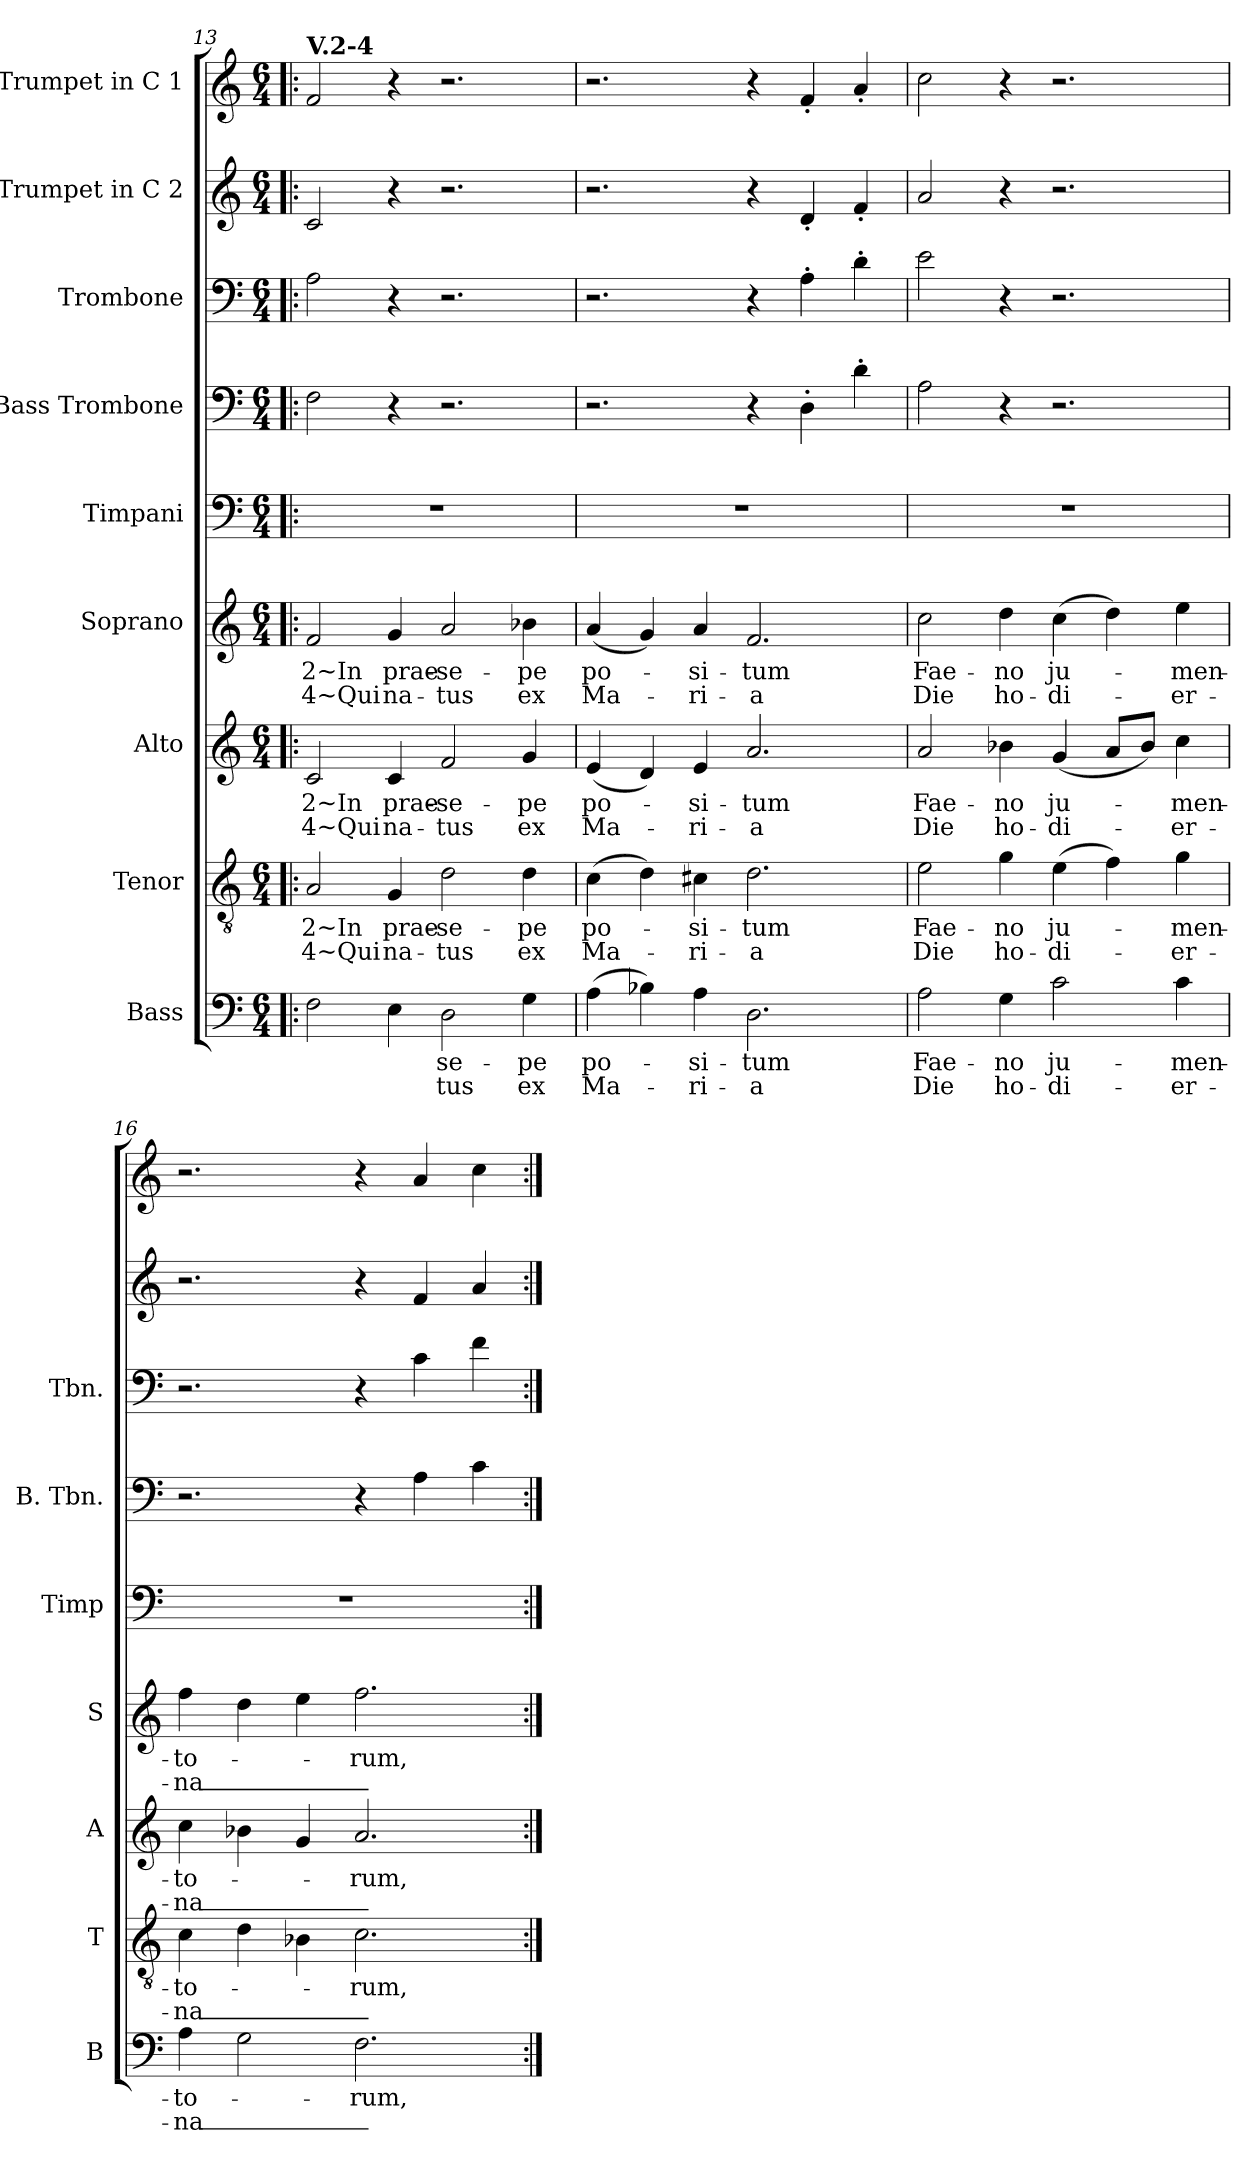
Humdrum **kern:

**kern	**text	**text	**kern	**text	**text	**kern	**text	**text	**kern	**text	**text	**kern	**kern	**kern	**kern	**kern
*part9	*part9	*part9	*part8	*part8	*part8	*part7	*part7	*part7	*part6	*part6	*part6	*part5	*part4	*part3	*part2	*part1
*staff9	*staff9	*staff9	*staff8	*staff8	*staff8	*staff7	*staff7	*staff7	*staff6	*staff6	*staff6	*staff5	*staff4	*staff3	*staff2	*staff1
*I"Bass	*	*	*I"Tenor	*	*	*I"Alto	*	*	*I"Soprano	*	*	*I"Timpani	*I"Bass Trombone	*I"Trombone	*I"Trumpet in C 2	*I"Trumpet in C 1
*I'B	*	*	*I'T	*	*	*I'A	*	*	*I'S	*	*	*I'Timp	*I'B. Tbn.	*I'Tbn.	*	*
*clefF4	*	*	*clefGv2	*	*	*clefG2	*	*	*clefG2	*	*	*clefF4	*clefF4	*clefF4	*clefG2	*clefG2
*M6/4	*	*	*M6/4	*	*	*M6/4	*	*	*M6/4	*	*	*M6/4	*M6/4	*M6/4	*M6/4	*M6/4
=13!|:	=13!|:	=13!|:	=13!|:	=13!|:	=13!|:	=13!|:	=13!|:	=13!|:	=13!|:	=13!|:	=13!|:	=13!|:	=13!|:	=13!|:	=13!|:	=13!|:
!	!	!	!	!	!	!	!	!	!	!	!	!	!	!	!	!LO:TX:a:B:t=V.2-4
2F\	.	.	2A/	2~In	4~Qui	2c/	2~In	4~Qui	2f/	2~In	4~Qui	1.r	2F\	2A\	2c/	2f/
4E\	.	.	4G/	prae-	na-	4c/	prae-	na-	4g/	prae-	na-	.	4r	4r	4r	4r
2D\	se-	tus	2d\	se-	tus	2f/	se-	tus	2a/	se-	tus	.	2.r	2.r	2.r	2.r
4G\	pe	ex	4d\	pe	ex	4g/	pe	ex	4b-\	pe	ex	.	.	.	.	.
!!LO:PB:g=z
=14	=14	=14	=14	=14	=14	=14	=14	=14	=14	=14	=14	=14	=14	=14	=14	=14
(>4A\	po-	Ma-	(>4c\	po-	Ma-	(<4e/	po-	Ma-	(<4a/	po-	Ma-	1.r	2.r	2.r	2.r	2.r
4B-\)	.	.	4d\)	.	.	4d/)	.	.	4g/)	.	.	.	.	.	.	.
4A\	si-	ri-	4c#\	si-	ri-	4e/	si-	ri-	4a/	si-	ri-	.	.	.	.	.
2.D\	tum	a	2.d\	tum	a	2.a/	tum	a	2.f/	tum	a	.	4r	4r	4r	4r
.	.	.	.	.	.	.	.	.	.	.	.	.	4D'>\	4A'>\	4d'</	4f'</
.	.	.	.	.	.	.	.	.	.	.	.	.	4d'>\	4d'>\	4f'</	4a'</
=15	=15	=15	=15	=15	=15	=15	=15	=15	=15	=15	=15	=15	=15	=15	=15	=15
2A\	Fae-	Die	2e\	Fae-	Die	2a/	Fae-	Die	2cc\	Fae-	Die	1.r	2A\	2e\	2a/	2cc\
4G\	no	ho-	4g\	no	ho-	4b-\	no	ho-	4dd\	no	ho-	.	4r	4r	4r	4r
2c\	ju-	di-	(>4e\	ju-	di-	(<4g/	ju-	di-	(>4cc\	ju-	di-	.	2.r	2.r	2.r	2.r
.	.	.	4f\)	.	.	8a/L	.	.	4dd\)	.	.	.	.	.	.	.
.	.	.	.	.	.	8b-/J)	.	.	.	.	.	.	.	.	.	.
4c\	men-	er-	4g\	men-	er-	4cc\	men-	er-	4ee\	men-	er-	.	.	.	.	.
=16	=16	=16	=16	=16	=16	=16	=16	=16	=16	=16	=16	=16	=16	=16	=16	=16
4A\	to-	na_	4c\	to-	na_	4cc\	to-	na_	4ff\	to-	na_	1.r	2.r	2.r	2.r	2.r
2G\	.	.	4d\	.	.	4b-\	.	.	4dd\	.	.	.	.	.	.	.
.	.	.	4B-\	.	.	4g/	.	.	4ee\	.	.	.	.	.	.	.
2.F\	rum,	.	2.c\	rum,	.	2.a/	rum,	.	2.ff\	rum,	.	.	4r	4r	4r	4r
.	.	.	.	.	.	.	.	.	.	.	.	.	4A\	4c\	4f/	4a/
.	.	.	.	.	.	.	.	.	.	.	.	.	4c\	4f\	4a/	4cc\
=:|!	=:|!	=:|!	=:|!	=:|!	=:|!	=:|!	=:|!	=:|!	=:|!	=:|!	=:|!	=:|!	=:|!	=:|!	=:|!	=:|!
*-	*-	*-	*-	*-	*-	*-	*-	*-	*-	*-	*-	*-	*-	*-	*-	*-
